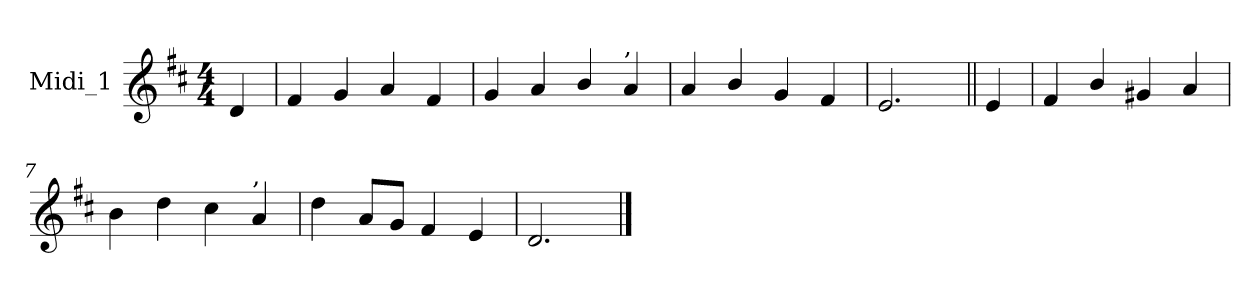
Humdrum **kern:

**kern
*part1
*staff1
*I"Midi_1
*clefG2
*k[f#c#]
*D:
*M4/4
=
4d
=1
4f#
4g
4a
4f#
=2
4g
4a
4b/
!LO:TX:a:t=,
4a/
=3
4a/
4b/
4g
4f#
=4
2.e
!!LO:LB:g=z
=5||
4e
=6
4f#
4b/
4g#X
4a
=7
4b
4dd
4cc#
!LO:TX:a:t=,
4a
=8
4dd
8aL
8gJ
4f#
4e
=9
2.d
==
*-
